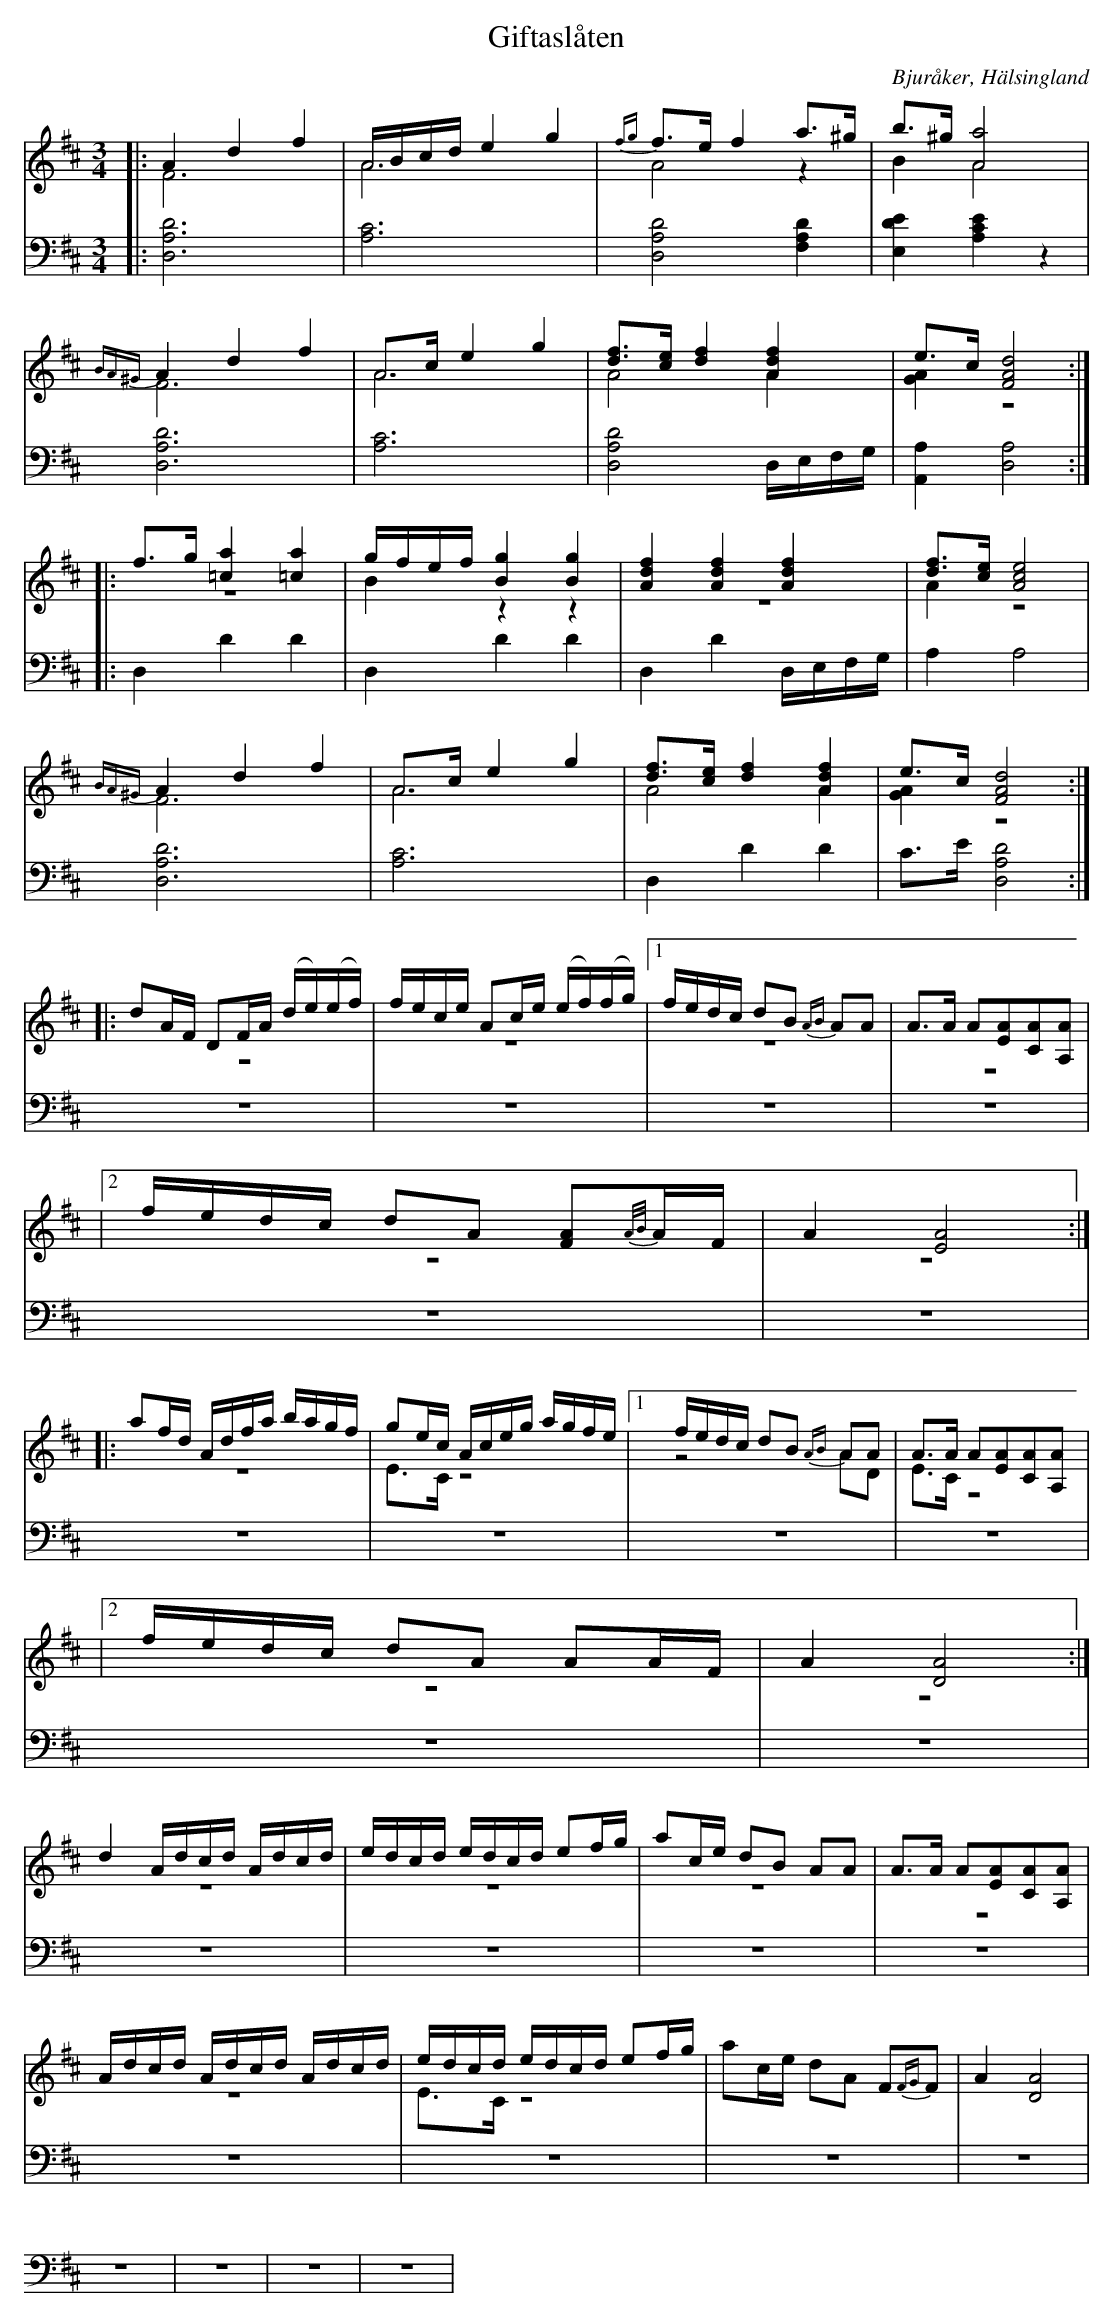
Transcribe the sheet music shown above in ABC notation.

X:1
T: Giftaslåten
O: Bjuråker, Hälsingland
M: 3/4
L: 1/8
K: D
V:1
V:2 merge
V:3
V:1
|: A2 d2 f2|A/B/c/d/ e2 g2|{fg}f>e f2 a>^g |b>^g [A4a4]|
 {BA^G}A2 d2 f2|A>c e2 g2|[df]>[ce] [d2f2] [A2d2f2]| e>c [F4A4d4]:|
|:f>g [=c2a2] [=c2a2]|g/f/e/f/ [B2g2] [B2g2]|[A2d2f2] [A2d2f2] [A2d2f2] |[df]>[ce] [A4c4e4]|
{BA^G}A2 d2 f2|A>c e2 g2|[df]>[ce] [d2f2] [A2d2f2]| e>c [F4A4d4]:|
|:dA/F/ DF/A/ (d/e/)(e/f/)|f/e/c/e/ Ac/e/ (e/f/)(f/g/)|1 f/e/d/c/ dB {AB}AA|A>A A[EA][CA][A,A]|
|2 f/e/d/c/ dA [FA]{A/B/}A/F/|A2 [E4A4]:|
|:af/d/ A/d/f/a/ b/a/g/f/|ge/c/ A/c/e/g/ a/g/f/e/|1 f/e/d/c/ dB {AB}AA|A>A A[EA][CA][A,A]|
|2 f/e/d/c/ dA AA/F/| A2 [D4A4]:|
d2 A/d/c/d/ A/d/c/d/|e/d/c/d/ e/d/c/d/ ef/g/|ac/e/ dB AA|A>A A[EA][CA][A,A]|
A/d/c/d/ A/d/c/d/ A/d/c/d/|e/d/c/d/ e/d/c/d/ ef/g/| ac/e/ dA F{FG}F|A2 [D4A4]|
V:2
|: F6| A6|A4 z2|B2 A4|
F6| A6|A4 A2|[G2A2] z4:|
|:z6|B2 z2 z2|z6|A2 z4|
F6|A6|A4 A2|[G2A2] z4:|
|:z6|z6|z6|z6|
z6|z6|1 z6|E>C z4|
|2 z4 AD|E>C z4:|
z6|z6|z6|z6|
z6|z6|z6|E>C z4|
V:4 clef bass
|: [D,6A,6D6]| [A,6C6]|[D,4A,4D4] [F,2A,2D2]|[E,2D2E2] [A,2C2E2] z2|
[D,6A,6D6]| [A,6C6]|[D,4A,4D4] D,/E,/F,/G,/|[A,,2A,2] [D,4A,4] :|
|:D,2 D2 D2|D,2 D2 D2|D,2 D2 D,/E,/F,/G,/|A,2 A,4|
[D,6A,6D6]|[A,6C6]| D,2 D2 D2|C>E [D,4A,4D4] :|
z6|z6|z6|z6|
z6|z6|z6|z6|
z6|z6|z6|z6|
z6|z6|z6|z6|
z6|z6|z6|z6|
z6|z6|z6|z6|
